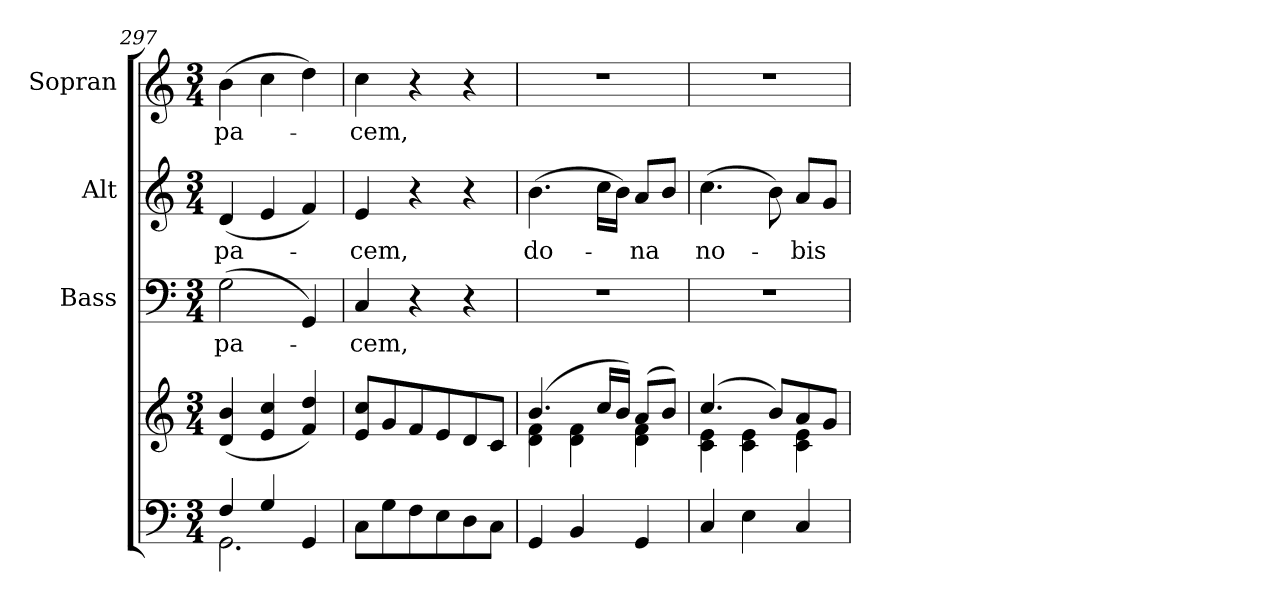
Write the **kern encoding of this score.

**kern	**kern	**kern	**text	**kern	**text	**kern	**text
*part4	*part4	*part3	*part3	*part2	*part2	*part1	*part1
*staff5	*staff4	*staff3	*staff3	*staff2	*staff2	*staff1	*staff1
*	*	*I"Bass	*	*I"Alt	*	*I"Sopran	*
*	*	*I'B.	*	*I'A.	*	*I'S.	*
*clefF4	*clefG2	*clefF4	*	*clefG2	*	*clefG2	*
*k[]	*k[]	*k[]	*	*k[]	*	*k[]	*
*C:	*C:	*C:	*	*C:	*	*C:	*
*M3/4	*M3/4	*M3/4	*	*M3/4	*	*M3/4	*
=297	=297	=297	=297	=297	=297	=297	=297
*^	*	*	*	*	*	*	*
!	!	!	!	!LO:LY:b	!	!LO:LY:b	!	!LO:LY:b
4F/	2.GG\	(4d/ 4b/	(>2G\	pa-	(<4d/	pa-	(>4b\	pa-
4G/	.	4e/ 4cc/	.	.	4e/	.	4cc\	.
4GG/	.	4f/ 4dd/)	4GG/)	.	4f/)	.	4dd\)	.
*v	*v	*	*	*	*	*	*	*
=298	=298	=298	=298	=298	=298	=298	=298
!	!	!	!LO:LY:b	!	!LO:LY:b	!	!LO:LY:b
8C\L	8e/ 8cc/L	4C/	-cem,	4e/	-cem,	4cc\	-cem,
8G\	8g/	.	.	.	.	.	.
8F\	8f/	4r	.	4r	.	4r	.
8E\	8e/	.	.	.	.	.	.
8D\	8d/	4r	.	4r	.	4r	.
8C\J	8c/J	.	.	.	.	.	.
=299	=299	=299	=299	=299	=299	=299	=299
*	*^	*	*	*	*	*	*
!	!	!	!	!	!	!LO:LY:b	!	!
4GG/	(4.b/	4d\ 4f\	2.r	.	(>4.b\	do-	2.r	.
4BB/	.	4d\ 4f\	.	.	.	.	.	.
.	16cc/LL	.	.	.	16cc\LL	.	.	.
.	16b/JJ)	.	.	.	16b\JJ)	.	.	.
!	!	!	!	!	!	!LO:LY:b	!	!
4GG/	(>8a/L	4d\ 4f\	.	.	8a/L	-na	.	.
.	8b/J)	.	.	.	8b/J	.	.	.
=300	=300	=300	=300	=300	=300	=300	=300	=300
!	!	!	!	!	!	!LO:LY:b	!	!
4C/	(4.cc/	4c\ 4e\	2.r	.	(>4.cc\	no-	2.r	.
4E\	.	4c\ 4e\	.	.	.	.	.	.
.	8b/L)	.	.	.	8b\)	.	.	.
!	!	!	!	!	!	!LO:LY:b	!	!
4C/	8a/	4c\ 4e\	.	.	8a/L	-bis	.	.
.	8g/J	.	.	.	8g/J	.	.	.
*	*v	*v	*	*	*	*	*	*
=	=	=	=	=	=	=	=
*-	*-	*-	*-	*-	*-	*-	*-
